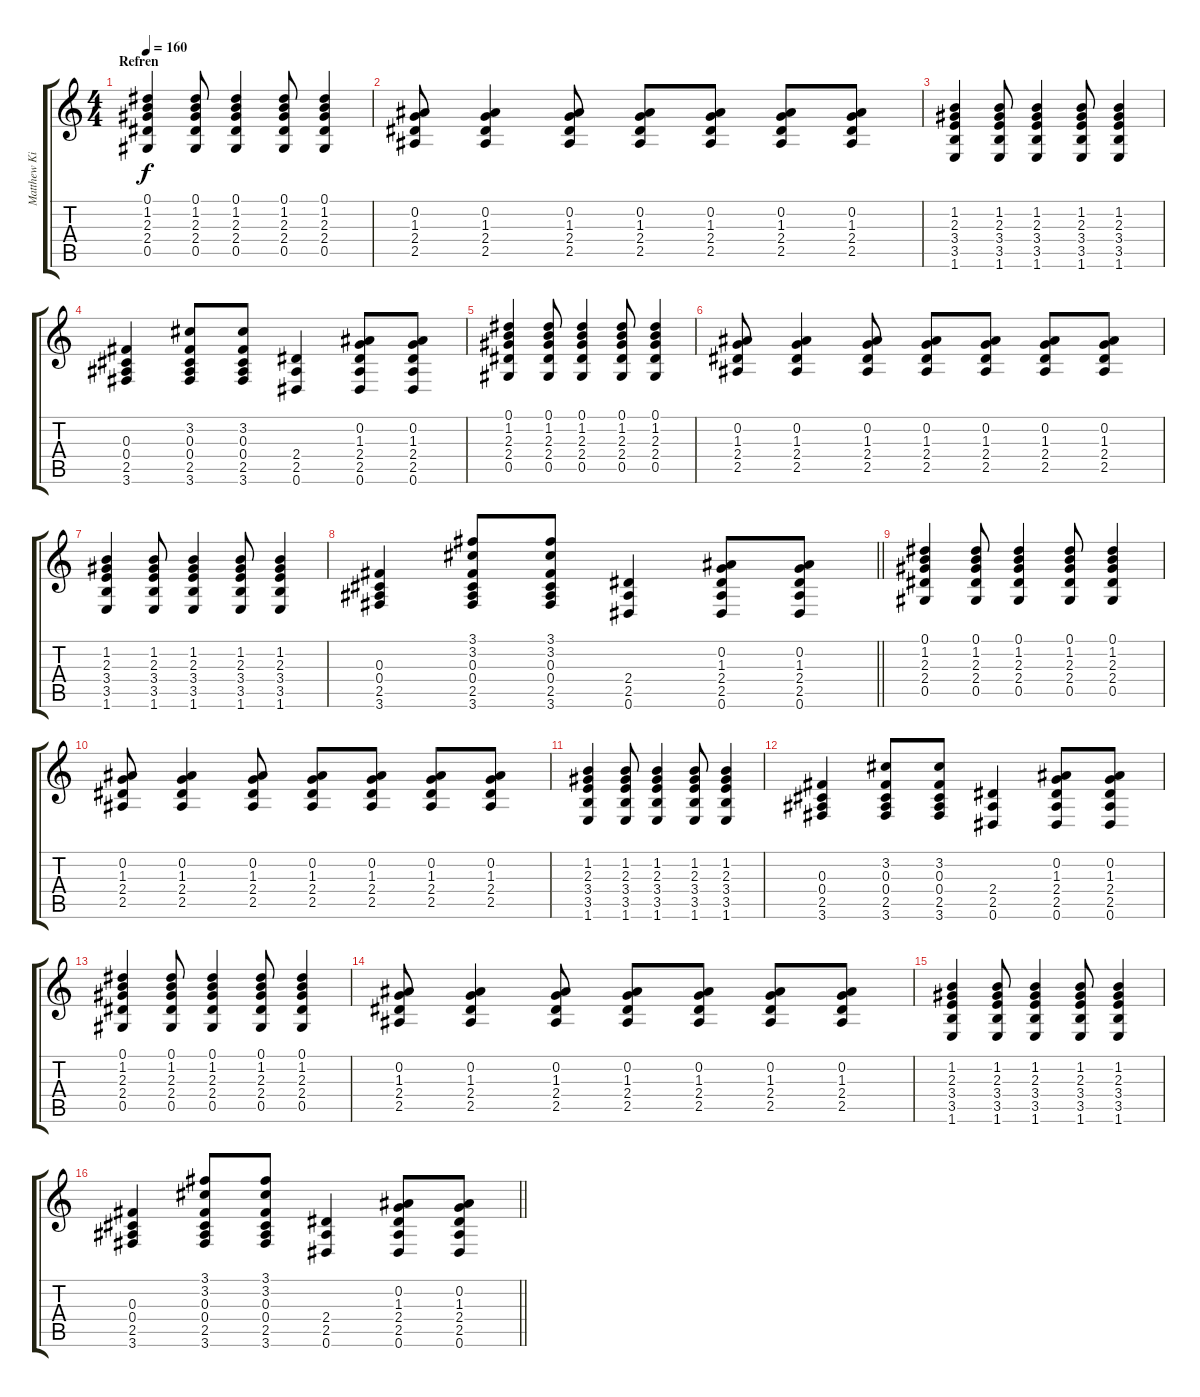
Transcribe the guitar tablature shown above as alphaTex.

\track ("Matthew Kiichi Heafy" "Matthew Ki") {instrument acousticguitarsteel}
\staff {score tabs}
\tuning (Eb4 Bb3 Gb3 Db3 Ab2 Eb2) {hide}
\ts (4 4)
\section ("" "Refren")
\tempo 160
\clef g2
\ks c
(0.1 1.2 2.3 2.4 0.5).4{dy f} (0.1 1.2 2.3 2.4 0.5).8 (0.1 1.2 2.3 2.4 0.5).4 (0.1 1.2 2.3 2.4 0.5).8 (0.1 1.2 2.3 2.4 0.5).4 |
(0.2 1.3 2.4 2.5).8 (0.2 1.3 2.4 2.5).4 (0.2 1.3 2.4 2.5).8 (0.2 1.3 2.4 2.5).8 (0.2 1.3 2.4 2.5).8 (0.2 1.3 2.4 2.5).8 (0.2 1.3 2.4 2.5).8 |
(1.2 2.3 3.4 3.5 1.6).4 (1.2 2.3 3.4 3.5 1.6).8 (1.2 2.3 3.4 3.5 1.6).4 (1.2 2.3 3.4 3.5 1.6).8 (1.2 2.3 3.4 3.5 1.6).4 |
(0.3 0.4 2.5 3.6).4 (3.2 0.3 0.4 2.5 3.6).8 (3.2 0.3 0.4 2.5 3.6).8 (2.4 2.5 0.6).4 (0.2 1.3 2.4 2.5 0.6).8 (0.2 1.3 2.4 2.5 0.6).8 |
(0.1 1.2 2.3 2.4 0.5).4 (0.1 1.2 2.3 2.4 0.5).8 (0.1 1.2 2.3 2.4 0.5).4 (0.1 1.2 2.3 2.4 0.5).8 (0.1 1.2 2.3 2.4 0.5).4 |
(0.2 1.3 2.4 2.5).8 (0.2 1.3 2.4 2.5).4 (0.2 1.3 2.4 2.5).8 (0.2 1.3 2.4 2.5).8 (0.2 1.3 2.4 2.5).8 (0.2 1.3 2.4 2.5).8 (0.2 1.3 2.4 2.5).8 |
(1.2 2.3 3.4 3.5 1.6).4 (1.2 2.3 3.4 3.5 1.6).8 (1.2 2.3 3.4 3.5 1.6).4 (1.2 2.3 3.4 3.5 1.6).8 (1.2 2.3 3.4 3.5 1.6).4 |
\barLineRight lightlight
(0.3 0.4 2.5 3.6).4 (3.1 3.2 0.3 0.4 2.5 3.6).8 (3.1 3.2 0.3 0.4 2.5 3.6).8 (2.4 2.5 0.6).4 (0.2 1.3 2.4 2.5 0.6).8 (0.2 1.3 2.4 2.5 0.6).8 |
(0.1 1.2 2.3 2.4 0.5).4 (0.1 1.2 2.3 2.4 0.5).8 (0.1 1.2 2.3 2.4 0.5).4 (0.1 1.2 2.3 2.4 0.5).8 (0.1 1.2 2.3 2.4 0.5).4 |
(0.2 1.3 2.4 2.5).8 (0.2 1.3 2.4 2.5).4 (0.2 1.3 2.4 2.5).8 (0.2 1.3 2.4 2.5).8 (0.2 1.3 2.4 2.5).8 (0.2 1.3 2.4 2.5).8 (0.2 1.3 2.4 2.5).8 |
(1.2 2.3 3.4 3.5 1.6).4 (1.2 2.3 3.4 3.5 1.6).8 (1.2 2.3 3.4 3.5 1.6).4 (1.2 2.3 3.4 3.5 1.6).8 (1.2 2.3 3.4 3.5 1.6).4 |
(0.3 0.4 2.5 3.6).4 (3.2 0.3 0.4 2.5 3.6).8 (3.2 0.3 0.4 2.5 3.6).8 (2.4 2.5 0.6).4 (0.2 1.3 2.4 2.5 0.6).8 (0.2 1.3 2.4 2.5 0.6).8 |
(0.1 1.2 2.3 2.4 0.5).4 (0.1 1.2 2.3 2.4 0.5).8 (0.1 1.2 2.3 2.4 0.5).4 (0.1 1.2 2.3 2.4 0.5).8 (0.1 1.2 2.3 2.4 0.5).4 |
(0.2 1.3 2.4 2.5).8 (0.2 1.3 2.4 2.5).4 (0.2 1.3 2.4 2.5).8 (0.2 1.3 2.4 2.5).8 (0.2 1.3 2.4 2.5).8 (0.2 1.3 2.4 2.5).8 (0.2 1.3 2.4 2.5).8 |
(1.2 2.3 3.4 3.5 1.6).4 (1.2 2.3 3.4 3.5 1.6).8 (1.2 2.3 3.4 3.5 1.6).4 (1.2 2.3 3.4 3.5 1.6).8 (1.2 2.3 3.4 3.5 1.6).4 |
\barLineRight lightlight
(0.3 0.4 2.5 3.6).4 (3.1 3.2 0.3 0.4 2.5 3.6).8 (3.1 3.2 0.3 0.4 2.5 3.6).8 (2.4 2.5 0.6).4 (0.2 1.3 2.4 2.5 0.6).8 (0.2 1.3 2.4 2.5 0.6).8
